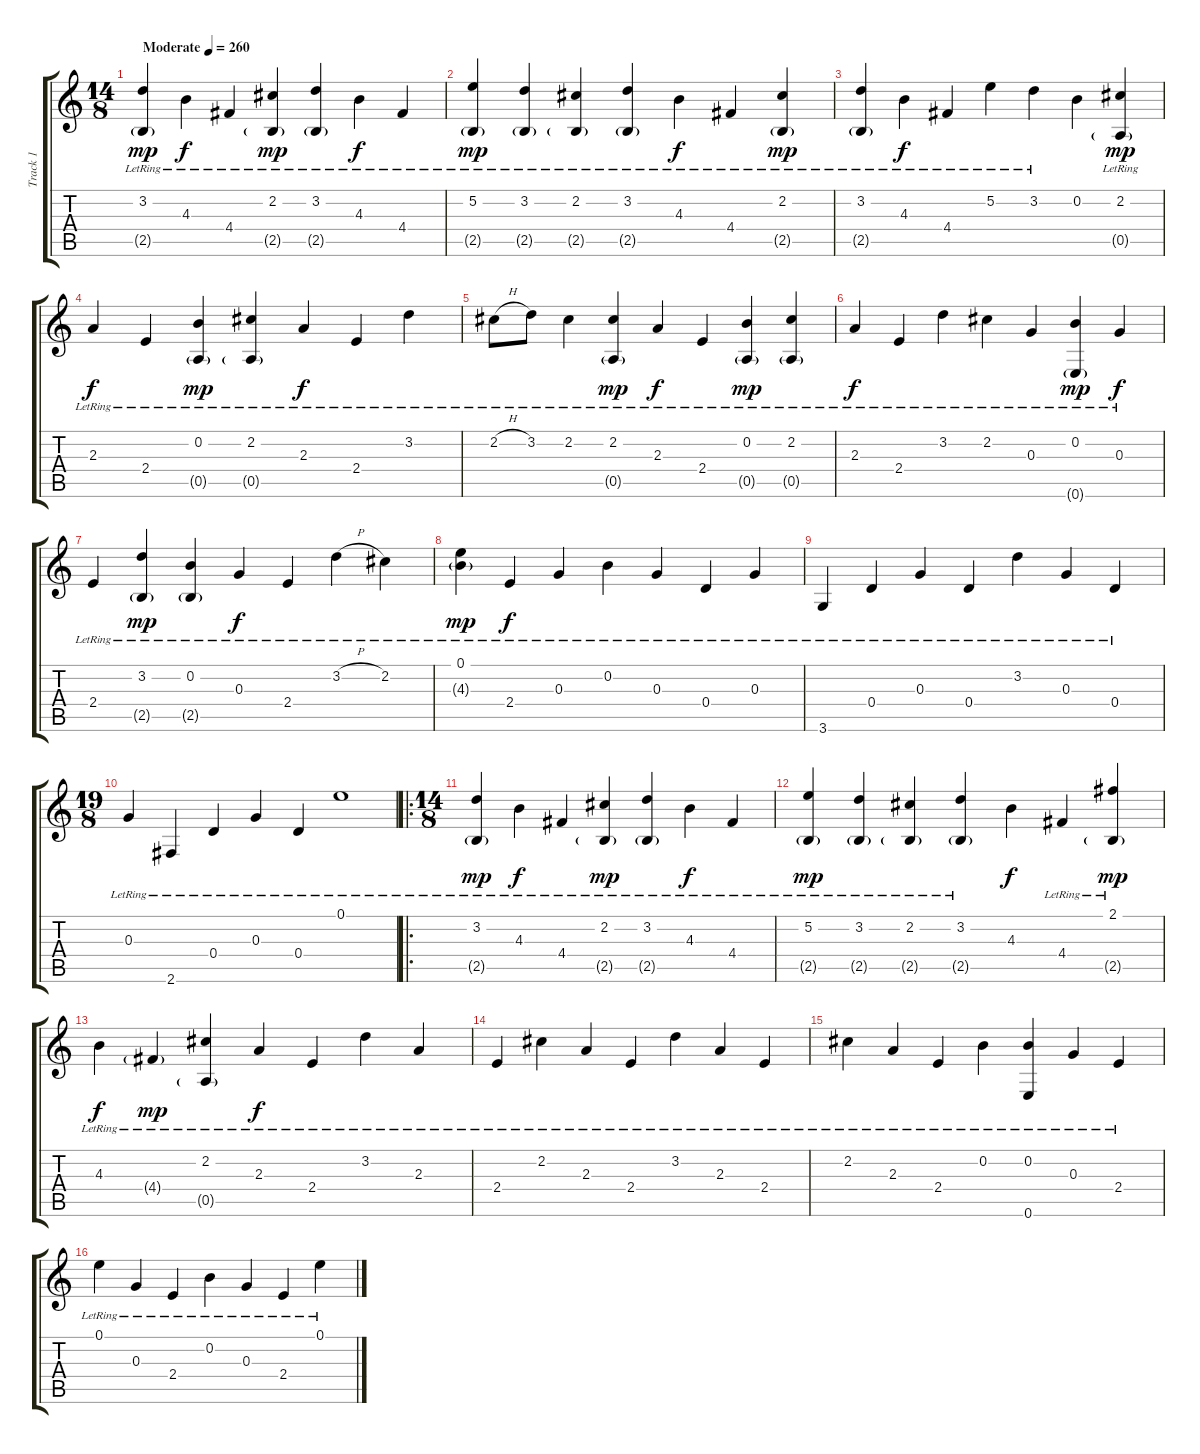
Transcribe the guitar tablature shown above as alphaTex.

\track ("Track 1" "Track 1") {instrument acousticguitarsteel}
\staff {score tabs}
\tuning (E4 B3 G3 D3 A2 E2) {hide}
\ts (14 8)
\tempo (260 "Moderate")
\clef g2
\ks c
(3.2{lr} 2.5{g lr}).4{dy mp instrument acousticguitarsteel} 4.3{lr}.4{dy f} 4.4{lr}.4 (2.2{lr} 2.5{g lr}).4{dy mp} (3.2{lr} 2.5{g lr}).4 4.3{lr}.4{dy f} 4.4{lr}.4 |
(5.2{lr} 2.5{g lr}).4{dy mp} (3.2{lr} 2.5{g lr}).4 (2.2{lr} 2.5{g lr}).4 (3.2{lr} 2.5{g lr}).4 4.3{lr}.4{dy f} 4.4{lr}.4 (2.2{lr} 2.5{g lr}).4{dy mp} |
(3.2{lr} 2.5{g lr}).4 4.3{lr}.4{dy f} 4.4{lr}.4 5.2{lr}.4 3.2{lr}.4 0.2.4 (2.2{lr} 0.5{g lr}).4{dy mp} |
2.3{lr}.4{dy f} 2.4{lr}.4 (0.2{lr} 0.5{g lr}).4{dy mp} (2.2{lr} 0.5{g lr}).4 2.3{lr}.4{dy f} 2.4{lr}.4 3.2{lr}.4 |
2.2{h lr}.8 3.2{lr}.8 2.2{lr}.4 (2.2{lr} 0.5{g lr}).4{dy mp} 2.3{lr}.4{dy f} 2.4{lr}.4 (0.2{lr} 0.5{g lr}).4{dy mp} (2.2{lr} 0.5{g lr}).4 |
2.3{lr}.4{dy f} 2.4{lr}.4 3.2{lr}.4 2.2{lr}.4 0.3{lr}.4 (0.2{lr} 0.6{g lr}).4{dy mp} 0.3{lr}.4{dy f} |
2.4{lr}.4 (3.2{lr} 2.5{g lr}).4{dy mp} (0.2{lr} 2.5{g lr}).4 0.3{lr}.4{dy f} 2.4{lr}.4 3.2{h lr}.4 2.2{lr}.4 |
(0.1{lr} 4.3{g lr}).4{dy mp} 2.4{lr}.4{dy f} 0.3{lr}.4 0.2{lr}.4 0.3{lr}.4 0.4{lr}.4 0.3{lr}.4 |
3.6{lr}.4 0.4{lr}.4 0.3{lr}.4 0.4{lr}.4 3.2{lr}.4 0.3{lr}.4 0.4{lr}.4 |
\ts (19 8)
0.3{lr}.4 2.6{lr}.4 0.4{lr}.4 0.3{lr}.4 0.4{lr}.4 0.1{lr}.1 |
\ro
\ts (14 8)
(3.2{lr} 2.5{g lr}).4{dy mp} 4.3{lr}.4{dy f} 4.4{lr}.4 (2.2{lr} 2.5{g lr}).4{dy mp} (3.2{lr} 2.5{g lr}).4 4.3{lr}.4{dy f} 4.4{lr}.4 |
(5.2{lr} 2.5{g lr}).4{dy mp} (3.2{lr} 2.5{g lr}).4 (2.2{lr} 2.5{g lr}).4 (3.2{lr} 2.5{g lr}).4 4.3.4{dy f} 4.4{lr}.4 (2.1{lr} 2.5{g lr}).4{dy mp} |
4.3{lr}.4{dy f} 4.4{g lr}.4{dy mp} (2.2{lr} 0.5{g lr}).4 2.3{lr}.4{dy f} 2.4{lr}.4 3.2{lr}.4 2.3{lr}.4 |
2.4{lr}.4 2.2{lr}.4 2.3{lr}.4 2.4{lr}.4 3.2{lr}.4 2.3{lr}.4 2.4{lr}.4 |
2.2{lr}.4 2.3{lr}.4 2.4{lr}.4 0.2{lr}.4 (0.2{lr} 0.6{lr}).4 0.3{lr}.4 2.4{lr}.4 |
0.1{lr}.4 0.3{lr}.4 2.4{lr}.4 0.2{lr}.4 0.3{lr}.4 2.4{lr}.4 0.1{lr}.4
